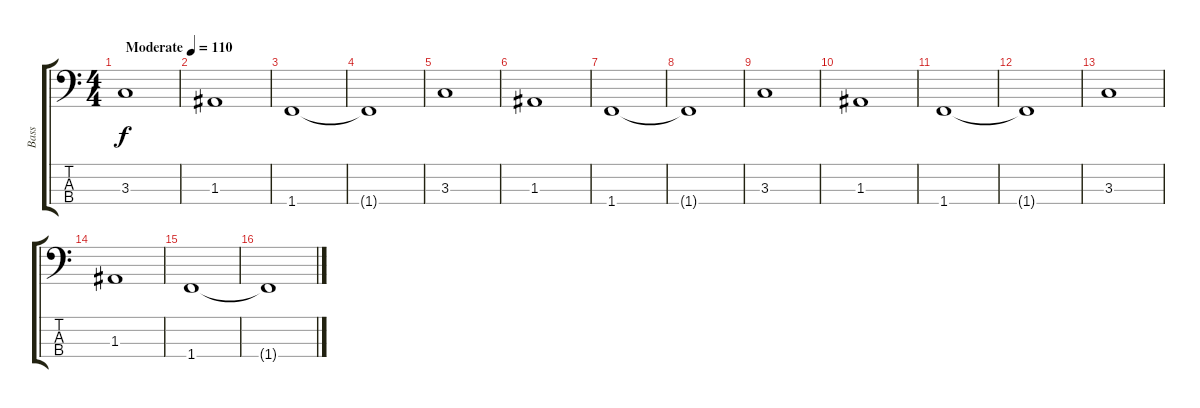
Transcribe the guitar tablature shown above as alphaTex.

\track ("Bass" "Bass") {instrument fretlessbass}
\staff {score tabs}
\tuning (G2 D2 A1 E1) {hide}
\ts (4 4)
\tempo (110 "Moderate")
\clef f4
\ks c
3.3.1{dy f instrument fretlessbass} |
1.3.1 |
1.4.1 |
1.4{t}.1 |
3.3.1 |
1.3.1 |
1.4.1 |
1.4{t}.1 |
3.3.1 |
1.3.1 |
1.4.1 |
1.4{t}.1 |
3.3.1 |
1.3.1 |
1.4.1 |
1.4{t}.1
